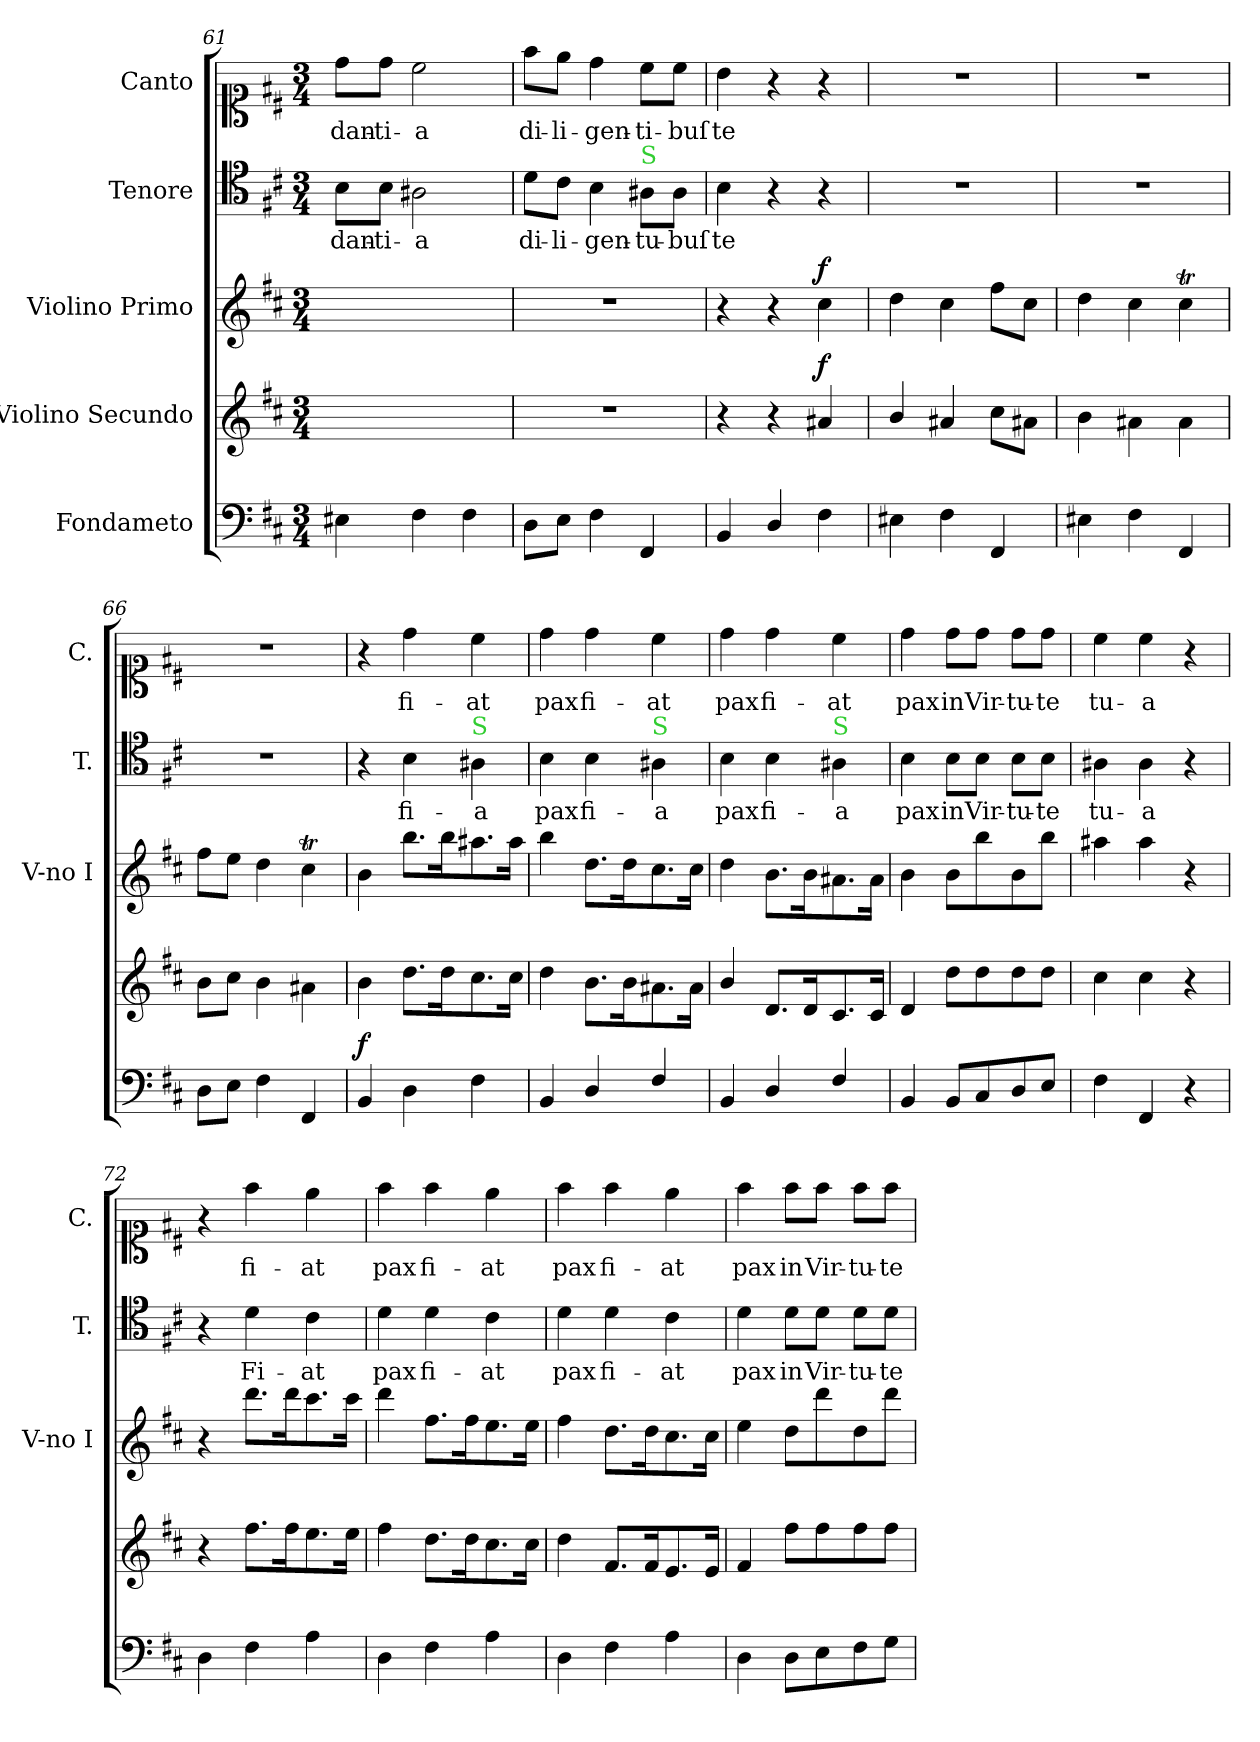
**kern	**dynam	**kern	**dynam	**kern	**dynam	**kern	**text	**kern	**text
*part5	*part5	*part4	*part4	*part3	*part3	*part2	*part2	*part1	*part1
*staff5	*staff5	*staff4	*staff4	*staff3	*staff3	*staff2	*staff2	*staff1	*staff1
*I"Fondameto	*	*I"Violino Secundo	*	*I"Violino Primo	*	*I"Tenore	*	*I"Canto	*
*	*	*	*	*I'V-no I	*	*I'T.	*	*I'C.	*
*clefF4	*	*clefG2	*	*clefG2	*	*clefC4	*	*clefC1	*
*k[f#c#]	*	*k[f#c#]	*	*k[f#c#]	*	*k[f#c#]	*	*k[f#c#]	*
*M3/4	*	*M3/4	*	*M3/4	*	*M3/4	*	*M3/4	*
=61	=61	=61	=61	=61	=61	=61	=61	=61	=61
4E#X\	.	2.ryy	.	2.ryy	.	8B\L	-dan-	8dd\L	-dan-
.	.	.	.	.	.	8B\J	-ti-	8dd\J	-ti-
4F#\	.	.	.	.	.	2A#X\	-a	2cc#\	-a
4F#\	.	.	.	.	.	.	.	.	.
=62	=62	=62	=62	=62	=62	=62	=62	=62	=62
8D\L	.	2.r	.	2.r	.	8d\L	di-	8ff#\L	di-
8E\J	.	.	.	.	.	8c#\J	-li-	8ee\J	-li-
4F#\	.	.	.	.	.	4B\	-gen-	4dd\	-gen-
!	!	!	!	!	!	!LO:TX:a:color=limegreen:t=S	!	!	!
4FF#/	.	.	.	.	.	8A#X\L	-tu-	8cc#\L	-ti-
.	.	.	.	.	.	8A#\J	-buſ	8cc#\J	-buſ
=63	=63	=63	=63	=63	=63	=63	=63	=63	=63
4BB/	.	4r	.	4r	.	4B\	te	4b\	te
4D/	.	4r	.	4r	.	4r	.	4r	.
!	!	!	!LO:DY:a	!	!LO:DY:a	!	!	!	!
4F#\	.	4a#X/	f	4cc#\	f	4r	.	4r	.
=64	=64	=64	=64	=64	=64	=64	=64	=64	=64
4E#X\	.	4b/	.	4dd\	.	2.r	.	2.r	.
4F#\	.	4a#X/	.	4cc#\	.	.	.	.	.
4FF#/	.	8cc#\L	.	8ff#\L	.	.	.	.	.
.	.	8a#X\J	.	8cc#\J	.	.	.	.	.
=65	=65	=65	=65	=65	=65	=65	=65	=65	=65
4E#X\	.	4b\	.	4dd\	.	2.r	.	2.r	.
4F#\	.	4a#X\	.	4cc#\	.	.	.	.	.
4FF#/	.	4a#\	.	4cc#t\	.	.	.	.	.
=66	=66	=66	=66	=66	=66	=66	=66	=66	=66
8D\L	.	8b\L	.	8ff#\L	.	2.r	.	2.r	.
8E\J	.	8cc#\J	.	8ee\J	.	.	.	.	.
4F#\	.	4b\	.	4dd\	.	.	.	.	.
4FF#/	.	4a#X\	.	4cc#t\	.	.	.	.	.
=67	=67	=67	=67	=67	=67	=67	=67	=67	=67
!	!LO:DY:a	!	!	!	!	!	!	!	!
4BB/	f	4b\	.	4b\	.	4r	.	4r	.
4D\	.	8.dd\L	.	8.bb\L	.	4B\	fi-	4dd\	fi-
.	.	16dd\K	.	16bb\K	.	.	.	.	.
!	!	!	!	!	!	!LO:TX:a:color=limegreen:t=S	!	!	!
4F#\	.	8.cc#\	.	8.aa#X\	.	4A#X\	-a	4cc#\	-at
.	.	16cc#\Jk	.	16aa#\Jk	.	.	.	.	.
=68	=68	=68	=68	=68	=68	=68	=68	=68	=68
4BB/	.	4dd\	.	4bb\	.	4B\	pax	4dd\	pax
!	!	!	!	!	!	!	!LO:LY:i	!	!
4D/	.	8.b\L	.	8.dd\L	.	4B\	fi-	4dd\	fi-
.	.	16b\K	.	16dd\K	.	.	.	.	.
!	!	!	!	!	!	!LO:TX:a:color=limegreen:t=S	!	!	!
!	!	!	!	!	!	!	!LO:LY:i	!	!
4F#/	.	8.a#X\	.	8.cc#\	.	4A#X\	-a	4cc#\	-at
.	.	16a#\Jk	.	16cc#\Jk	.	.	.	.	.
=69	=69	=69	=69	=69	=69	=69	=69	=69	=69
!	!	!	!	!	!	!	!LO:LY:i	!	!
4BB/	.	4b/	.	4dd\	.	4B\	pax	4dd\	pax
!	!	!	!	!	!	!	!LO:LY:i	!	!
4D/	.	8.d/L	.	8.b\L	.	4B\	fi-	4dd\	fi-
.	.	16d/K	.	16b\K	.	.	.	.	.
!	!	!	!	!	!	!LO:TX:a:color=limegreen:t=S	!	!	!
!	!	!	!	!	!	!	!LO:LY:i	!	!
4F#/	.	8.c#/	.	8.a#X\	.	4A#X\	-a	4cc#\	-at
.	.	16c#/Jk	.	16a#\Jk	.	.	.	.	.
=70	=70	=70	=70	=70	=70	=70	=70	=70	=70
!	!	!	!	!	!	!	!LO:LY:i	!	!
4BB/	.	4d/	.	4b\	.	4B\	pax	4dd\	pax
8BB/L	.	8dd\L	.	8b\L	.	8B\L	in	8dd\L	in
8C#/	.	8dd\	.	8bb\	.	8B\J	Vir-	8dd\J	Vir-
8D/	.	8dd\	.	8b\	.	8B\L	-tu-	8dd\L	-tu-
8E/J	.	8dd\J	.	8bb\J	.	8B\J	-te	8dd\J	-te
=71	=71	=71	=71	=71	=71	=71	=71	=71	=71
4F#\	.	4cc#\	.	4aa#X\	.	4A#X\	tu-	4cc#\	tu-
4FF#/	.	4cc#\	.	4aa#\	.	4A#\	-a	4cc#\	-a
4r	.	4r	.	4r	.	4r	.	4r	.
=72	=72	=72	=72	=72	=72	=72	=72	=72	=72
4D\	.	4r	.	4r	.	4r	.	4r	.
4F#\	.	8.ff#\L	.	8.ddd\L	.	4d\	Fi-	4ff#\	fi-
.	.	16ff#\K	.	16ddd\K	.	.	.	.	.
4A\	.	8.ee\	.	8.ccc#\	.	4c#\	-at	4ee\	-at
.	.	16ee\Jk	.	16ccc#\Jk	.	.	.	.	.
=73	=73	=73	=73	=73	=73	=73	=73	=73	=73
4D\	.	4ff#\	.	4ddd\	.	4d\	pax	4ff#\	pax
!	!	!	!	!	!	!	!LO:LY:i	!	!
4F#\	.	8.dd\L	.	8.ff#\L	.	4d\	fi-	4ff#\	fi-
.	.	16dd\K	.	16ff#\K	.	.	.	.	.
!	!	!	!	!	!	!	!LO:LY:i	!	!
4A\	.	8.cc#\	.	8.ee\	.	4c#\	-at	4ee\	-at
.	.	16cc#\Jk	.	16ee\Jk	.	.	.	.	.
=74	=74	=74	=74	=74	=74	=74	=74	=74	=74
!	!	!	!	!	!	!	!LO:LY:i	!	!
4D\	.	4dd\	.	4ff#\	.	4d\	pax	4ff#\	pax
!	!	!	!	!	!	!	!LO:LY:i	!	!
4F#\	.	8.f#/L	.	8.dd\L	.	4d\	fi-	4ff#\	fi-
.	.	16f#/K	.	16dd\K	.	.	.	.	.
!	!	!	!	!	!	!	!LO:LY:i	!	!
4A\	.	8.e/	.	8.cc#\	.	4c#\	-at	4ee\	-at
.	.	16e/Jk	.	16cc#\Jk	.	.	.	.	.
=75	=75	=75	=75	=75	=75	=75	=75	=75	=75
!	!	!	!	!	!	!	!LO:LY:i	!	!
4D\	.	4f#/	.	4ee\	.	4d\	pax	4ff#\	pax
8D\L	.	8ff#\L	.	8dd\L	.	8d\L	in	8ff#\L	in
8E\	.	8ff#\	.	8ddd\	.	8d\J	Vir-	8ff#\J	Vir-
8F#\	.	8ff#\	.	8dd\	.	8d\L	-tu-	8ff#\L	-tu-
8G\J	.	8ff#\J	.	8ddd\J	.	8d\J	-te	8ff#\J	-te
=	=	=	=	=	=	=	=	=	=
*-	*-	*-	*-	*-	*-	*-	*-	*-	*-
